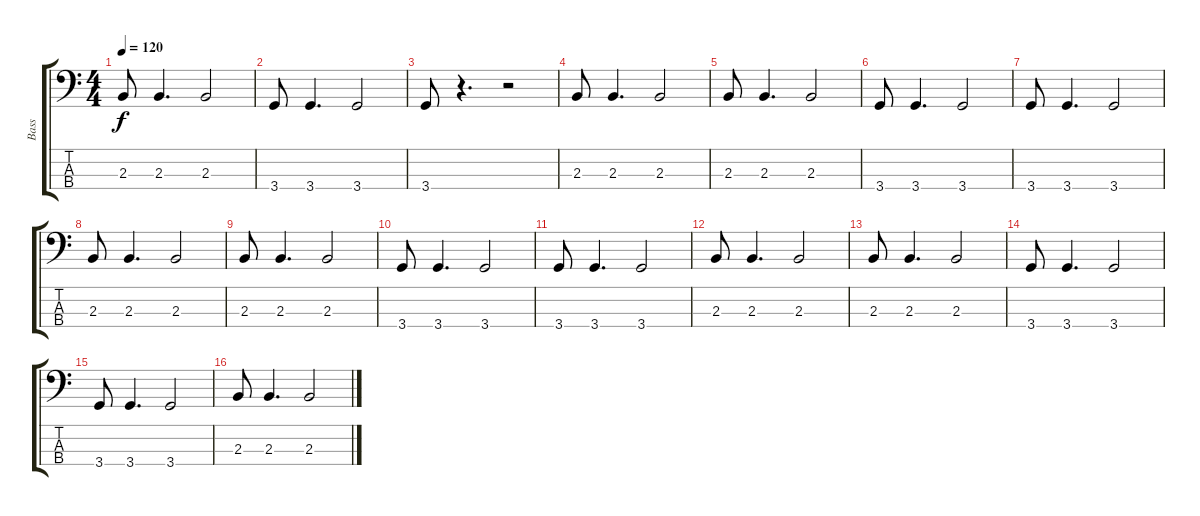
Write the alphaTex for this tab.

\track ("Bass" "Bass") {instrument electricbasspick}
\staff {score tabs}
\tuning (G2 D2 A1 E1) {hide}
\ts (4 4)
\tempo 120
\clef f4
\ks c
2.3.8{dy f} 2.3.4{d} 2.3.2 |
3.4.8 3.4.4{d} 3.4.2 |
3.4.8 r.4{d} r.2 |
2.3.8 2.3.4{d} 2.3.2 |
2.3.8 2.3.4{d} 2.3.2 |
3.4.8 3.4.4{d} 3.4.2 |
3.4.8 3.4.4{d} 3.4.2 |
2.3.8 2.3.4{d} 2.3.2 |
2.3.8 2.3.4{d} 2.3.2 |
3.4.8 3.4.4{d} 3.4.2 |
3.4.8 3.4.4{d} 3.4.2 |
2.3.8 2.3.4{d} 2.3.2 |
2.3.8 2.3.4{d} 2.3.2 |
3.4.8 3.4.4{d} 3.4.2 |
3.4.8 3.4.4{d} 3.4.2 |
2.3.8 2.3.4{d} 2.3.2
